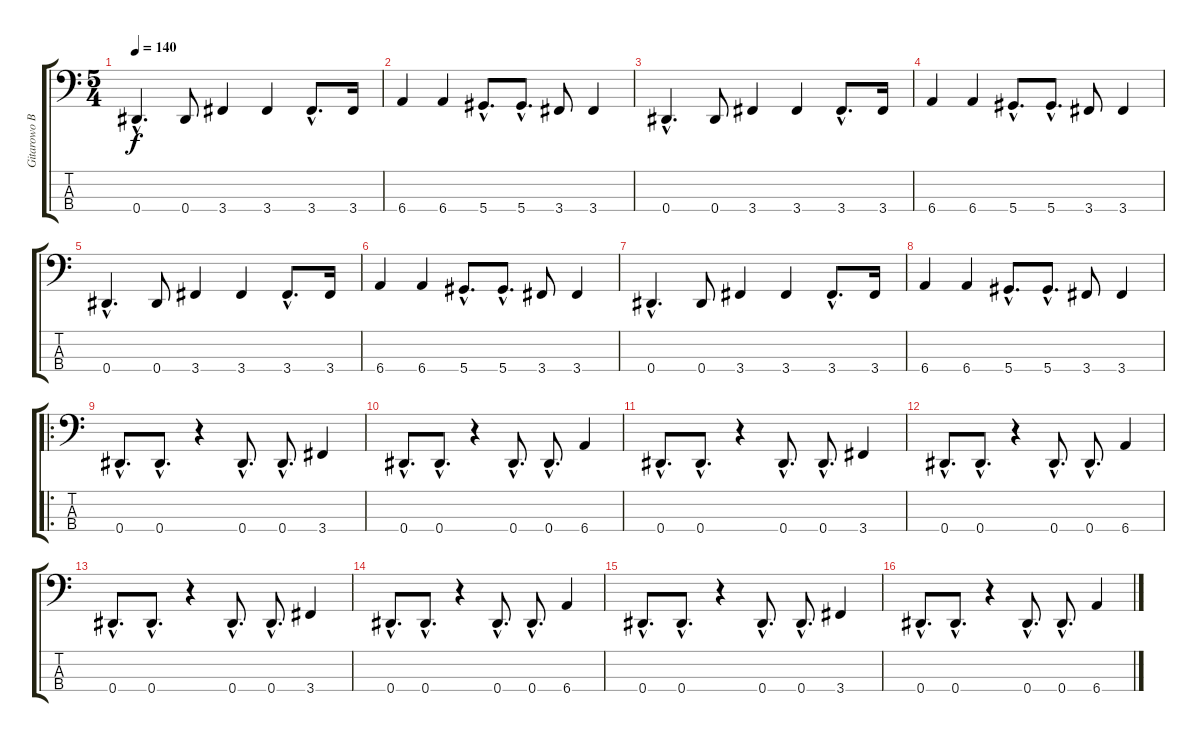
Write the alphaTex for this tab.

\track ("Gitarowo Basowe" "Gitarowo B") {instrument slapbass2}
\staff {score tabs}
\tuning (Gb2 Db2 Ab1 Eb1) {hide}
\ts (5 4)
\tempo 140
\clef f4
\ks c
0.4{hac}.4{d dy f instrument slapbass2} 0.4.8 3.4.4 3.4.4 3.4{hac}.8{d} 3.4.16 |
6.4.4 6.4.4 5.4{hac}.8{d} 5.4{hac}.8{d} 3.4.8 3.4.4 |
0.4{hac}.4{d} 0.4.8 3.4.4 3.4.4 3.4{hac}.8{d} 3.4.16 |
6.4.4 6.4.4 5.4{hac}.8{d} 5.4{hac}.8{d} 3.4.8 3.4.4 |
0.4{hac}.4{d} 0.4.8 3.4.4 3.4.4 3.4{hac}.8{d} 3.4.16 |
6.4.4 6.4.4 5.4{hac}.8{d} 5.4{hac}.8{d} 3.4.8 3.4.4 |
0.4{hac}.4{d} 0.4.8 3.4.4 3.4.4 3.4{hac}.8{d} 3.4.16 |
6.4.4 6.4.4 5.4{hac}.8{d} 5.4{hac}.8{d} 3.4.8 3.4.4 |
\ro
0.4{hac}.8{d} 0.4{hac}.8{d} r.4 0.4{hac}.8{d} 0.4{hac}.8{d} 3.4.4 |
0.4{hac}.8{d} 0.4{hac}.8{d} r.4 0.4{hac}.8{d} 0.4{hac}.8{d} 6.4.4 |
0.4{hac}.8{d} 0.4{hac}.8{d} r.4 0.4{hac}.8{d} 0.4{hac}.8{d} 3.4.4 |
0.4{hac}.8{d} 0.4{hac}.8{d} r.4 0.4{hac}.8{d} 0.4{hac}.8{d} 6.4.4 |
0.4{hac}.8{d} 0.4{hac}.8{d} r.4 0.4{hac}.8{d} 0.4{hac}.8{d} 3.4.4 |
0.4{hac}.8{d} 0.4{hac}.8{d} r.4 0.4{hac}.8{d} 0.4{hac}.8{d} 6.4.4 |
0.4{hac}.8{d} 0.4{hac}.8{d} r.4 0.4{hac}.8{d} 0.4{hac}.8{d} 3.4.4 |
0.4{hac}.8{d} 0.4{hac}.8{d} r.4 0.4{hac}.8{d} 0.4{hac}.8{d} 6.4.4
